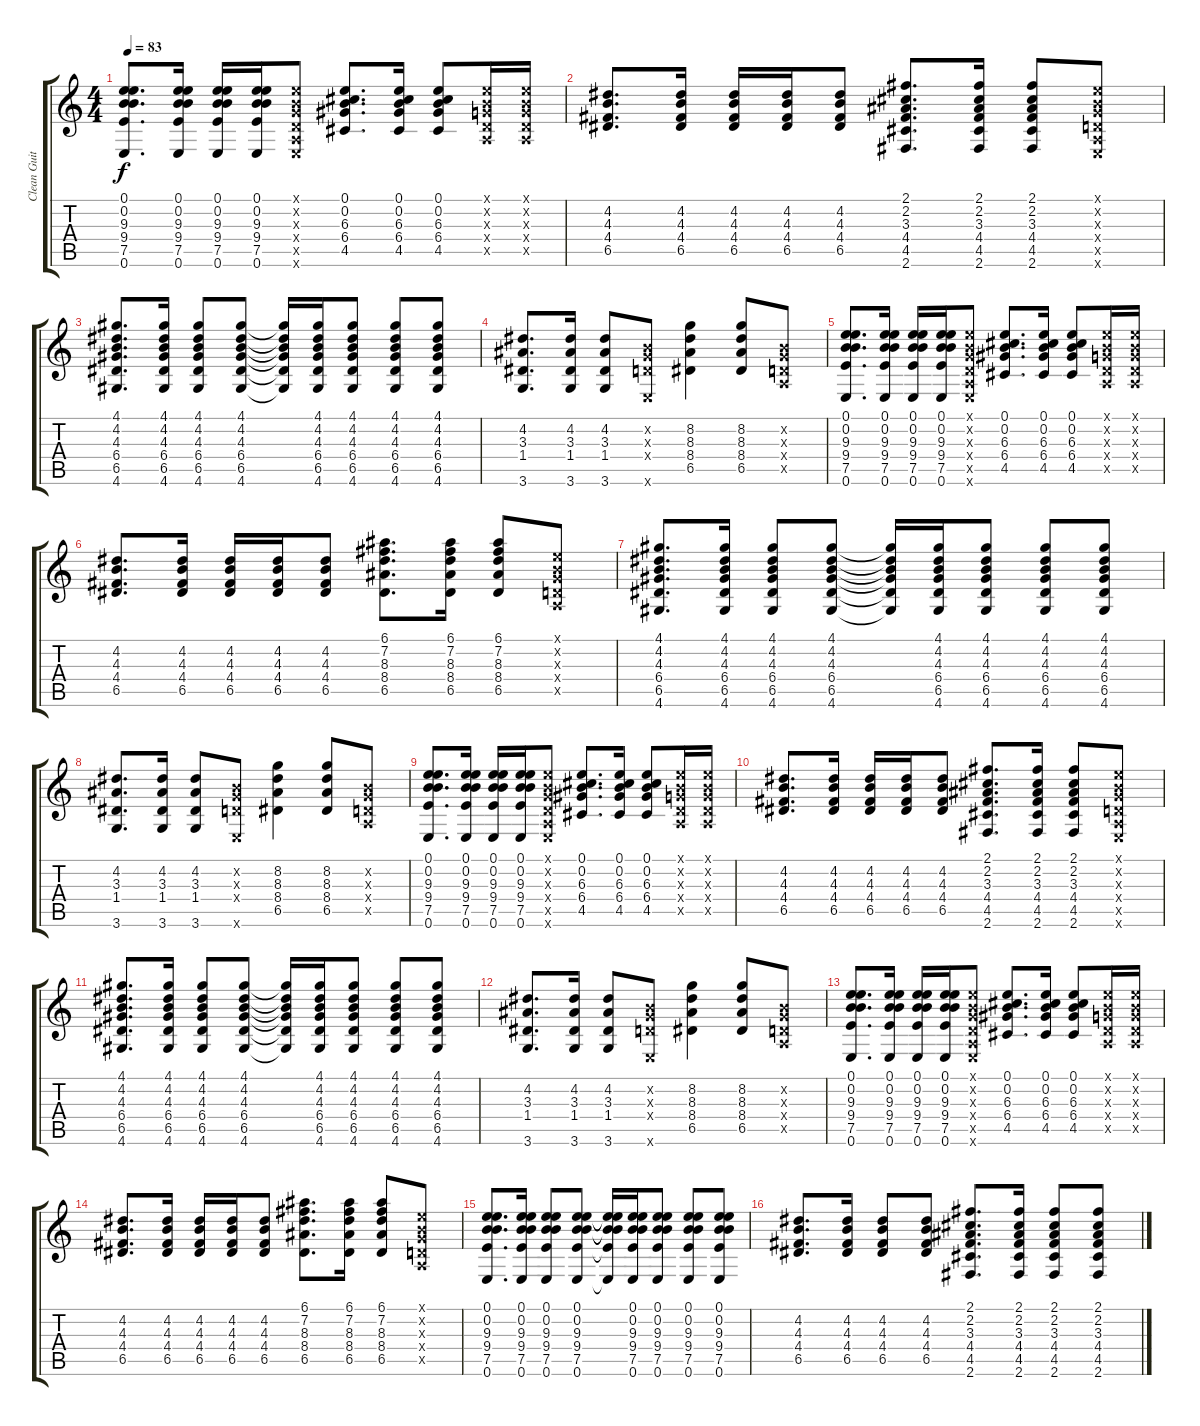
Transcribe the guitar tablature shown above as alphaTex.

\track ("Clean Guitar" "Clean Guit") {instrument acousticguitarnylon}
\staff {score tabs}
\tuning (E4 B3 G3 D3 A2 E2) {hide}
\ts (4 4)
\tempo 83
\clef g2
\ks c
(0.1 0.2 9.3 9.4 7.5 0.6).8{d dy f} (0.1 0.2 9.3 9.4 7.5 0.6).16 (0.1 0.2 9.3 9.4 7.5 0.6).16 (0.1 0.2 9.3 9.4 7.5 0.6).16 (0.1{x} 0.2{x} 0.3{x} 0.4{x} 0.5{x} 0.6{x}).8 (0.1 0.2 6.3 6.4 4.5).8{d} (0.1 0.2 6.3 6.4 4.5).16 (0.1 0.2 6.3 6.4 4.5).8 (0.1{x} 0.2{x} 0.3{x} 0.4{x} 0.5{x}).16 (0.1{x} 0.2{x} 0.3{x} 0.4{x} 0.5{x}).16 |
(4.2 4.3 4.4 6.5).8{d} (4.2 4.3 4.4 6.5).16 (4.2 4.3 4.4 6.5).16 (4.2 4.3 4.4 6.5).16 (4.2 4.3 4.4 6.5).8 (2.1 2.2 3.3 4.4 4.5 2.6).8{d} (2.1 2.2 3.3 4.4 4.5 2.6).16 (2.1 2.2 3.3 4.4 4.5 2.6).8 (0.1{x} 0.2{x} 0.3{x} 0.4{x} 0.5{x} 0.6{x}).8 |
(4.1 4.2 4.3 6.4 6.5 4.6).8{d} (4.1 4.2 4.3 6.4 6.5 4.6).16 (4.1 4.2 4.3 6.4 6.5 4.6).8 (4.1 4.2 4.3 6.4 6.5 4.6).8 (4.1{t} 4.2{t} 4.3{t} 6.4{t} 6.5{t} 4.6{t}).16 (4.1 4.2 4.3 6.4 6.5 4.6).16 (4.1 4.2 4.3 6.4 6.5 4.6).8 (4.1 4.2 4.3 6.4 6.5 4.6).8 (4.1 4.2 4.3 6.4 6.5 4.6).8 |
(4.2 3.3 1.4 3.6).8{d} (4.2 3.3 1.4 3.6).16 (4.2 3.3 1.4 3.6).8 (0.2{x} 0.3{x} 0.4{x} 0.6{x}).8 (8.2 8.3 8.4 6.5).4 (8.2 8.3 8.4 6.5).8 (0.2{x} 0.3{x} 0.4{x} 0.5{x}).8 |
(0.1 0.2 9.3 9.4 7.5 0.6).8{d} (0.1 0.2 9.3 9.4 7.5 0.6).16 (0.1 0.2 9.3 9.4 7.5 0.6).16 (0.1 0.2 9.3 9.4 7.5 0.6).16 (0.1{x} 0.2{x} 0.3{x} 0.4{x} 0.5{x} 0.6{x}).8 (0.1 0.2 6.3 6.4 4.5).8{d} (0.1 0.2 6.3 6.4 4.5).16 (0.1 0.2 6.3 6.4 4.5).8 (0.1{x} 0.2{x} 0.3{x} 0.4{x} 0.5{x}).16 (0.1{x} 0.2{x} 0.3{x} 0.4{x} 0.5{x}).16 |
(4.2 4.3 4.4 6.5).8{d} (4.2 4.3 4.4 6.5).16 (4.2 4.3 4.4 6.5).16 (4.2 4.3 4.4 6.5).16 (4.2 4.3 4.4 6.5).8 (6.1 7.2 8.3 8.4 6.5).8{d} (6.1 7.2 8.3 8.4 6.5).16 (6.1 7.2 8.3 8.4 6.5).8 (0.1{x} 0.2{x} 0.3{x} 0.4{x} 0.5{x}).8 |
(4.1 4.2 4.3 6.4 6.5 4.6).8{d} (4.1 4.2 4.3 6.4 6.5 4.6).16 (4.1 4.2 4.3 6.4 6.5 4.6).8 (4.1 4.2 4.3 6.4 6.5 4.6).8 (4.1{t} 4.2{t} 4.3{t} 6.4{t} 6.5{t} 4.6{t}).16 (4.1 4.2 4.3 6.4 6.5 4.6).16 (4.1 4.2 4.3 6.4 6.5 4.6).8 (4.1 4.2 4.3 6.4 6.5 4.6).8 (4.1 4.2 4.3 6.4 6.5 4.6).8 |
(4.2 3.3 1.4 3.6).8{d} (4.2 3.3 1.4 3.6).16 (4.2 3.3 1.4 3.6).8 (0.2{x} 0.3{x} 0.4{x} 0.6{x}).8 (8.2 8.3 8.4 6.5).4 (8.2 8.3 8.4 6.5).8 (0.2{x} 0.3{x} 0.4{x} 0.5{x}).8 |
(0.1 0.2 9.3 9.4 7.5 0.6).8{d} (0.1 0.2 9.3 9.4 7.5 0.6).16 (0.1 0.2 9.3 9.4 7.5 0.6).16 (0.1 0.2 9.3 9.4 7.5 0.6).16 (0.1{x} 0.2{x} 0.3{x} 0.4{x} 0.5{x} 0.6{x}).8 (0.1 0.2 6.3 6.4 4.5).8{d} (0.1 0.2 6.3 6.4 4.5).16 (0.1 0.2 6.3 6.4 4.5).8 (0.1{x} 0.2{x} 0.3{x} 0.4{x} 0.5{x}).16 (0.1{x} 0.2{x} 0.3{x} 0.4{x} 0.5{x}).16 |
(4.2 4.3 4.4 6.5).8{d} (4.2 4.3 4.4 6.5).16 (4.2 4.3 4.4 6.5).16 (4.2 4.3 4.4 6.5).16 (4.2 4.3 4.4 6.5).8 (2.1 2.2 3.3 4.4 4.5 2.6).8{d} (2.1 2.2 3.3 4.4 4.5 2.6).16 (2.1 2.2 3.3 4.4 4.5 2.6).8 (0.1{x} 0.2{x} 0.3{x} 0.4{x} 0.5{x} 0.6{x}).8 |
(4.1 4.2 4.3 6.4 6.5 4.6).8{d} (4.1 4.2 4.3 6.4 6.5 4.6).16 (4.1 4.2 4.3 6.4 6.5 4.6).8 (4.1 4.2 4.3 6.4 6.5 4.6).8 (4.1{t} 4.2{t} 4.3{t} 6.4{t} 6.5{t} 4.6{t}).16 (4.1 4.2 4.3 6.4 6.5 4.6).16 (4.1 4.2 4.3 6.4 6.5 4.6).8 (4.1 4.2 4.3 6.4 6.5 4.6).8 (4.1 4.2 4.3 6.4 6.5 4.6).8 |
(4.2 3.3 1.4 3.6).8{d} (4.2 3.3 1.4 3.6).16 (4.2 3.3 1.4 3.6).8 (0.2{x} 0.3{x} 0.4{x} 0.6{x}).8 (8.2 8.3 8.4 6.5).4 (8.2 8.3 8.4 6.5).8 (0.2{x} 0.3{x} 0.4{x} 0.5{x}).8 |
(0.1 0.2 9.3 9.4 7.5 0.6).8{d} (0.1 0.2 9.3 9.4 7.5 0.6).16 (0.1 0.2 9.3 9.4 7.5 0.6).16 (0.1 0.2 9.3 9.4 7.5 0.6).16 (0.1{x} 0.2{x} 0.3{x} 0.4{x} 0.5{x} 0.6{x}).8 (0.1 0.2 6.3 6.4 4.5).8{d} (0.1 0.2 6.3 6.4 4.5).16 (0.1 0.2 6.3 6.4 4.5).8 (0.1{x} 0.2{x} 0.3{x} 0.4{x} 0.5{x}).16 (0.1{x} 0.2{x} 0.3{x} 0.4{x} 0.5{x}).16 |
(4.2 4.3 4.4 6.5).8{d} (4.2 4.3 4.4 6.5).16 (4.2 4.3 4.4 6.5).16 (4.2 4.3 4.4 6.5).16 (4.2 4.3 4.4 6.5).8 (6.1 7.2 8.3 8.4 6.5).8{d} (6.1 7.2 8.3 8.4 6.5).16 (6.1 7.2 8.3 8.4 6.5).8 (0.1{x} 0.2{x} 0.3{x} 0.4{x} 0.5{x}).8 |
(0.1 0.2 9.3 9.4 7.5 0.6).8{d} (0.1 0.2 9.3 9.4 7.5 0.6).16 (0.1 0.2 9.3 9.4 7.5 0.6).8 (0.1 0.2 9.3 9.4 7.5 0.6).8 (0.1{t} 0.2{t} 9.3{t} 9.4{t} 7.5{t} 0.6{t}).16 (0.1 0.2 9.3 9.4 7.5 0.6).16 (0.1 0.2 9.3 9.4 7.5 0.6).8 (0.1 0.2 9.3 9.4 7.5 0.6).8 (0.1 0.2 9.3 9.4 7.5 0.6).8 |
(4.2 4.3 4.4 6.5).8{d} (4.2 4.3 4.4 6.5).16 (4.2 4.3 4.4 6.5).8 (4.2 4.3 4.4 6.5).8 (2.1 2.2 3.3 4.4 4.5 2.6).8{d} (2.1 2.2 3.3 4.4 4.5 2.6).16 (2.1 2.2 3.3 4.4 4.5 2.6).8 (2.1 2.2 3.3 4.4 4.5 2.6).8
